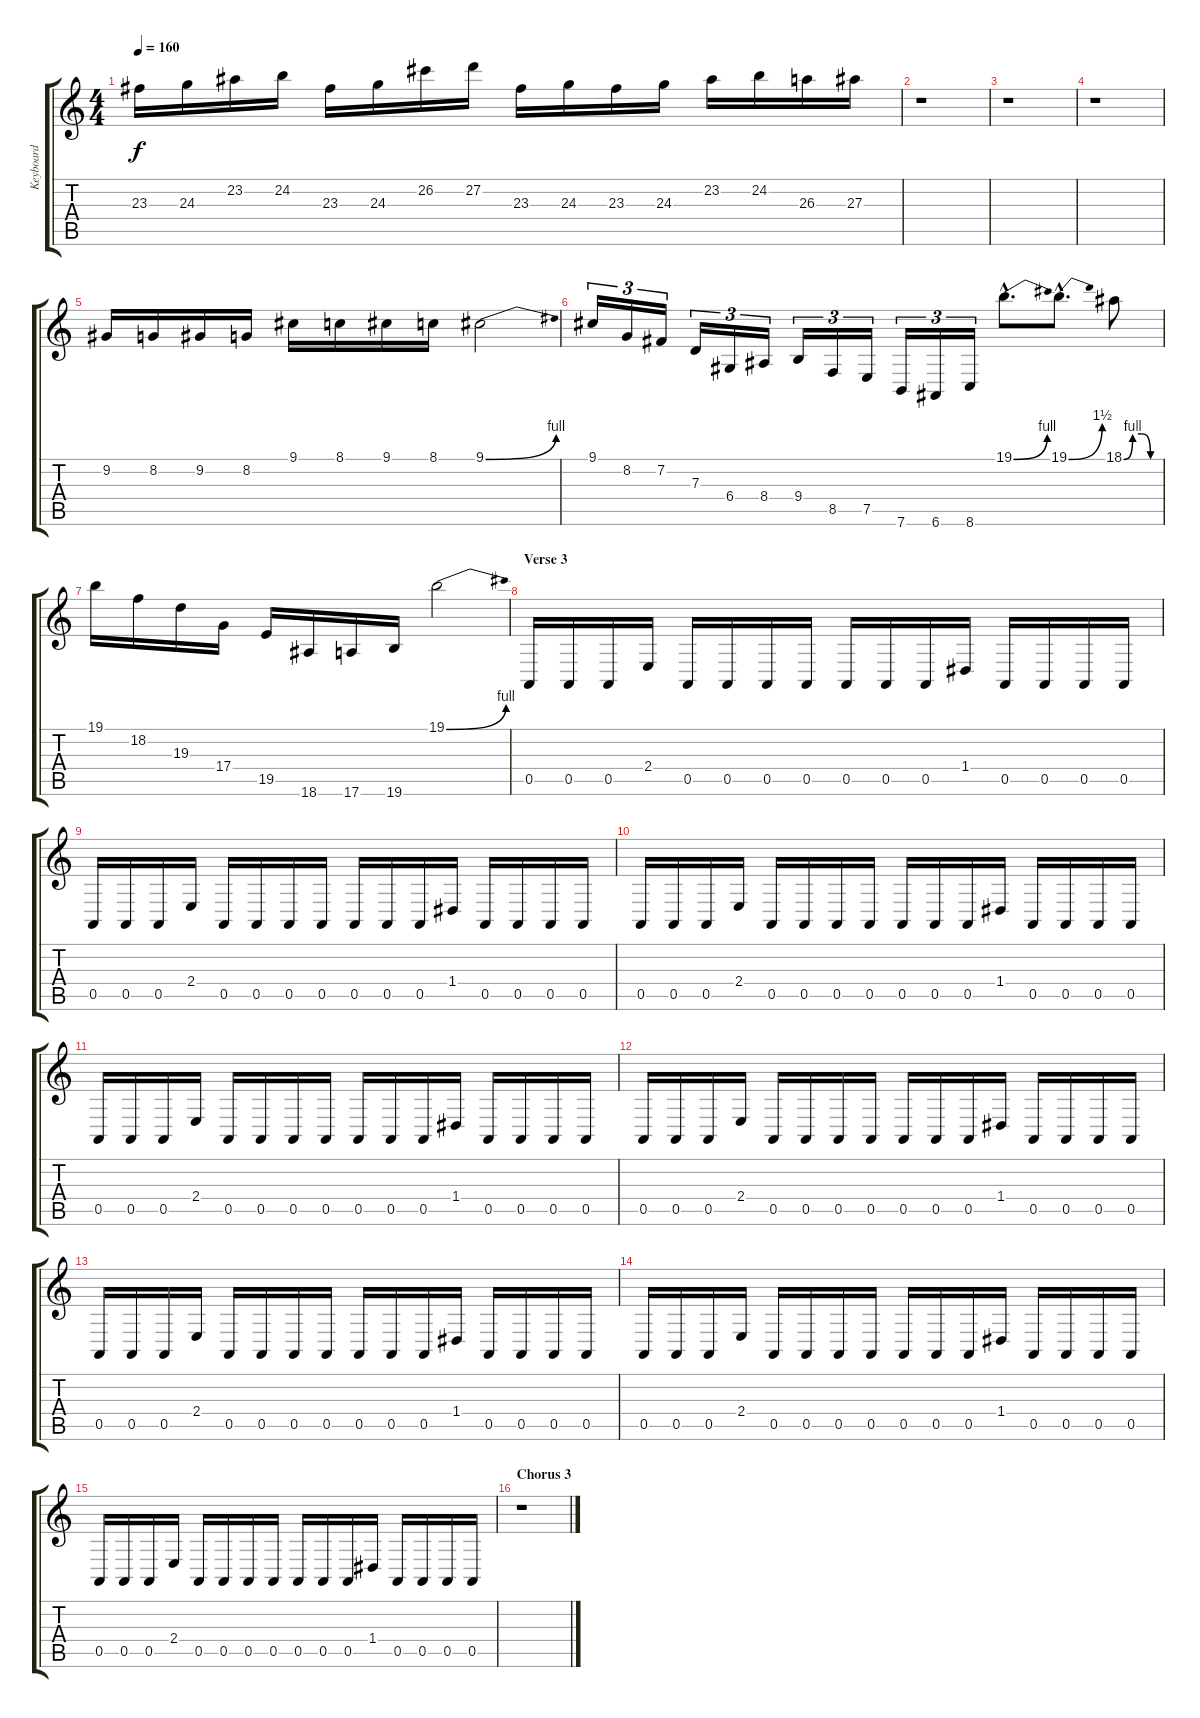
\track ("Keyboard" "Keyboard") {instrument lead1square}
\staff {score tabs}
\tuning (E4 B3 G3 D3 A2 E2) {hide}
\ts (4 4)
\tempo 160
\clef g2
\ks c
23.3.16{dy f} 24.3.16 23.2.16 24.2.16 23.3.16 24.3.16 26.2.16 27.2.16 23.3.16 24.3.16 23.3.16 24.3.16 23.2.16 24.2.16 26.3.16 27.3.16 |
r.1 |
r.1 |
r.1 |
9.2.16 8.2.16 9.2.16 8.2.16 9.1.16 8.1.16 9.1.16 8.1.16 9.1{be (bend 0 0 60 4)}.2 |
9.1.16{tu (3 2)} 8.2.16{tu (3 2)} 7.2.16{tu (3 2)} 7.3.16{tu (3 2)} 6.4.16{tu (3 2)} 8.4.16{tu (3 2)} 9.4.16{tu (3 2)} 8.5.16{tu (3 2)} 7.5.16{tu (3 2)} 7.6.16{tu (3 2)} 6.6.16{tu (3 2)} 8.6.16{tu (3 2)} 19.1{be (bend 0 0 60 4) hac}.8{d} 19.1{be (bend 0 0 60 6) hac}.8{d} 18.1{be (custom 0 0 15 4 30 4 45 0 60 0)}.8 |
19.1.16 18.2.16 19.3.16 17.4.16 19.5.16 18.6.16 17.6.16 19.6.16 19.1{be (bend 0 0 60 4)}.2 |
\section ("" "Verse 3")
0.5.16 0.5.16 0.5.16 2.4.16 0.5.16 0.5.16 0.5.16 0.5.16 0.5.16 0.5.16 0.5.16 1.4.16 0.5.16 0.5.16 0.5.16 0.5.16 |
0.5.16 0.5.16 0.5.16 2.4.16 0.5.16 0.5.16 0.5.16 0.5.16 0.5.16 0.5.16 0.5.16 1.4.16 0.5.16 0.5.16 0.5.16 0.5.16 |
0.5.16 0.5.16 0.5.16 2.4.16 0.5.16 0.5.16 0.5.16 0.5.16 0.5.16 0.5.16 0.5.16 1.4.16 0.5.16 0.5.16 0.5.16 0.5.16 |
0.5.16 0.5.16 0.5.16 2.4.16 0.5.16 0.5.16 0.5.16 0.5.16 0.5.16 0.5.16 0.5.16 1.4.16 0.5.16 0.5.16 0.5.16 0.5.16 |
0.5.16 0.5.16 0.5.16 2.4.16 0.5.16 0.5.16 0.5.16 0.5.16 0.5.16 0.5.16 0.5.16 1.4.16 0.5.16 0.5.16 0.5.16 0.5.16 |
0.5.16 0.5.16 0.5.16 2.4.16 0.5.16 0.5.16 0.5.16 0.5.16 0.5.16 0.5.16 0.5.16 1.4.16 0.5.16 0.5.16 0.5.16 0.5.16 |
0.5.16 0.5.16 0.5.16 2.4.16 0.5.16 0.5.16 0.5.16 0.5.16 0.5.16 0.5.16 0.5.16 1.4.16 0.5.16 0.5.16 0.5.16 0.5.16 |
0.5.16 0.5.16 0.5.16 2.4.16 0.5.16 0.5.16 0.5.16 0.5.16 0.5.16 0.5.16 0.5.16 1.4.16 0.5.16 0.5.16 0.5.16 0.5.16 |
\section ("" "Chorus 3")
r.1
